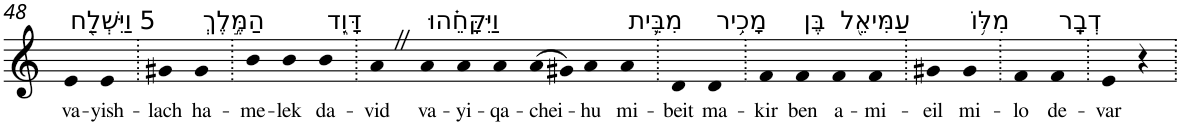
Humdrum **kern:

**kern	**text
*part1	*part1
*staff1	*staff1
*I"Piano	*
*I'Pno	*
!!LO:PB:g=z
*clefG2	*
*k[]	*
=48	=48
!LO:TX:a:t=5 וַיִּשְׁלַ֖ח	!
!	!LO:LY:b
4e	va-
!	!LO:LY:b
4e	-yish-
=49.	=49.
!	!LO:LY:b
4g#X	-lach
!LO:TX:a:t=הַמֶּ֣לֶךְ	!
!	!LO:LY:b
4g#	ha-
=50.	=50.
!	!LO:LY:b
4b	-me-
!	!LO:LY:b
4b	-lek
!LO:TX:a:t=דָּוִ֑ד	!
!	!LO:LY:b
4b	da-
=51.	=51.
!	!LO:LY:b
4aZ	-vid
!LO:TX:a:t=וַיִּקָּחֵ֗הוּ	!
!	!LO:LY:b
4a	va-
!	!LO:LY:b
4a	-yi-
!	!LO:LY:b
4a	-qa-
!	!LO:LY:b
(>8a	-chei-
8g#X)	.
!	!LO:LY:b
4a	-hu
!LO:TX:a:t=מִבֵּ֛ית	!
!	!LO:LY:b
4a	mi-
=52.	=52.
!	!LO:LY:b
4d	-beit
!LO:TX:a:t=מָכִ֥יר	!
!	!LO:LY:b
4d	ma-
=53.	=53.
!	!LO:LY:b
4f	-kir
!LO:TX:a:t=בֶּן	!
!	!LO:LY:b
4f	ben
!LO:TX:a:t=עַמִּיאֵ֖ל	!
!	!LO:LY:b
4f	a-
!	!LO:LY:b
4f	-mi-
=54.	=54.
!	!LO:LY:b
4g#X	-eil
!LO:TX:a:t=מִלּ֥וֹ	!
!	!LO:LY:b
4g#	mi-
=55.	=55.
!	!LO:LY:b
4f	-lo
!LO:TX:a:t=דְבָֽר	!
!	!LO:LY:b
4f	de-
=56.	=56.
!	!LO:LY:b
4e	-var
4r	.
=.	=.
*-	*-
